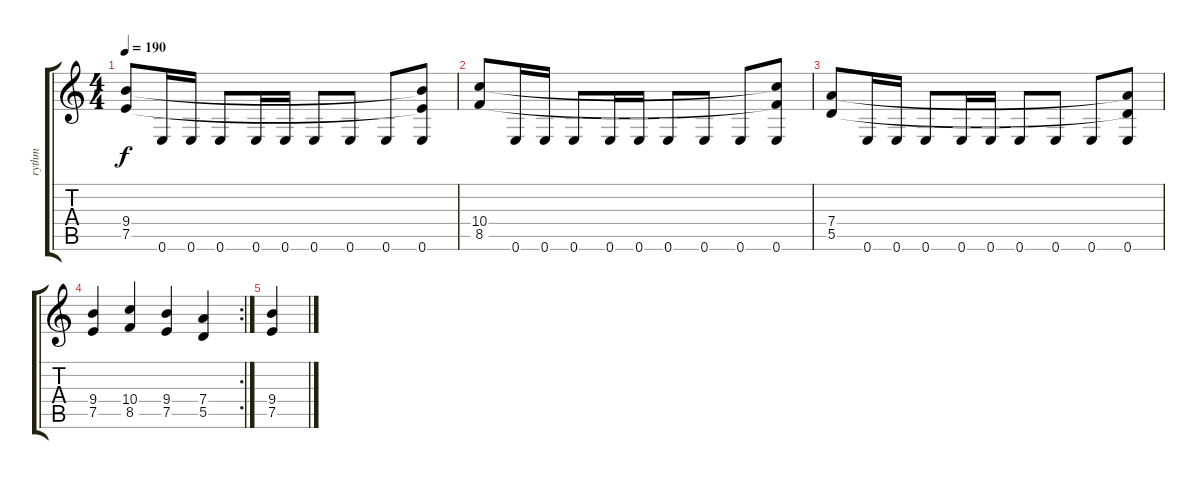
\track ("rythm" "rythm") {instrument overdrivenguitar}
\staff {score tabs}
\tuning (E4 B3 G3 D3 A2 E2) {hide}
\ts (4 4)
\tempo 190
\clef g2
\ks c
(9.4 7.5).8{dy f} 0.6.16 0.6.16 0.6.8 0.6.16 0.6.16 0.6.8 0.6.8 0.6.8 (9.4{t} 7.5{t} 0.6).8 |
(10.4 8.5).8 0.6.16 0.6.16 0.6.8 0.6.16 0.6.16 0.6.8 0.6.8 0.6.8 (10.4{t} 8.5{t} 0.6).8 |
(7.4 5.5).8 0.6.16 0.6.16 0.6.8 0.6.16 0.6.16 0.6.8 0.6.8 0.6.8 (7.4{t} 5.5{t} 0.6).8 |
\rc 2
(9.4 7.5).4 (10.4 8.5).4 (9.4 7.5).4 (7.4 5.5).4 |
(9.4 7.5).4
